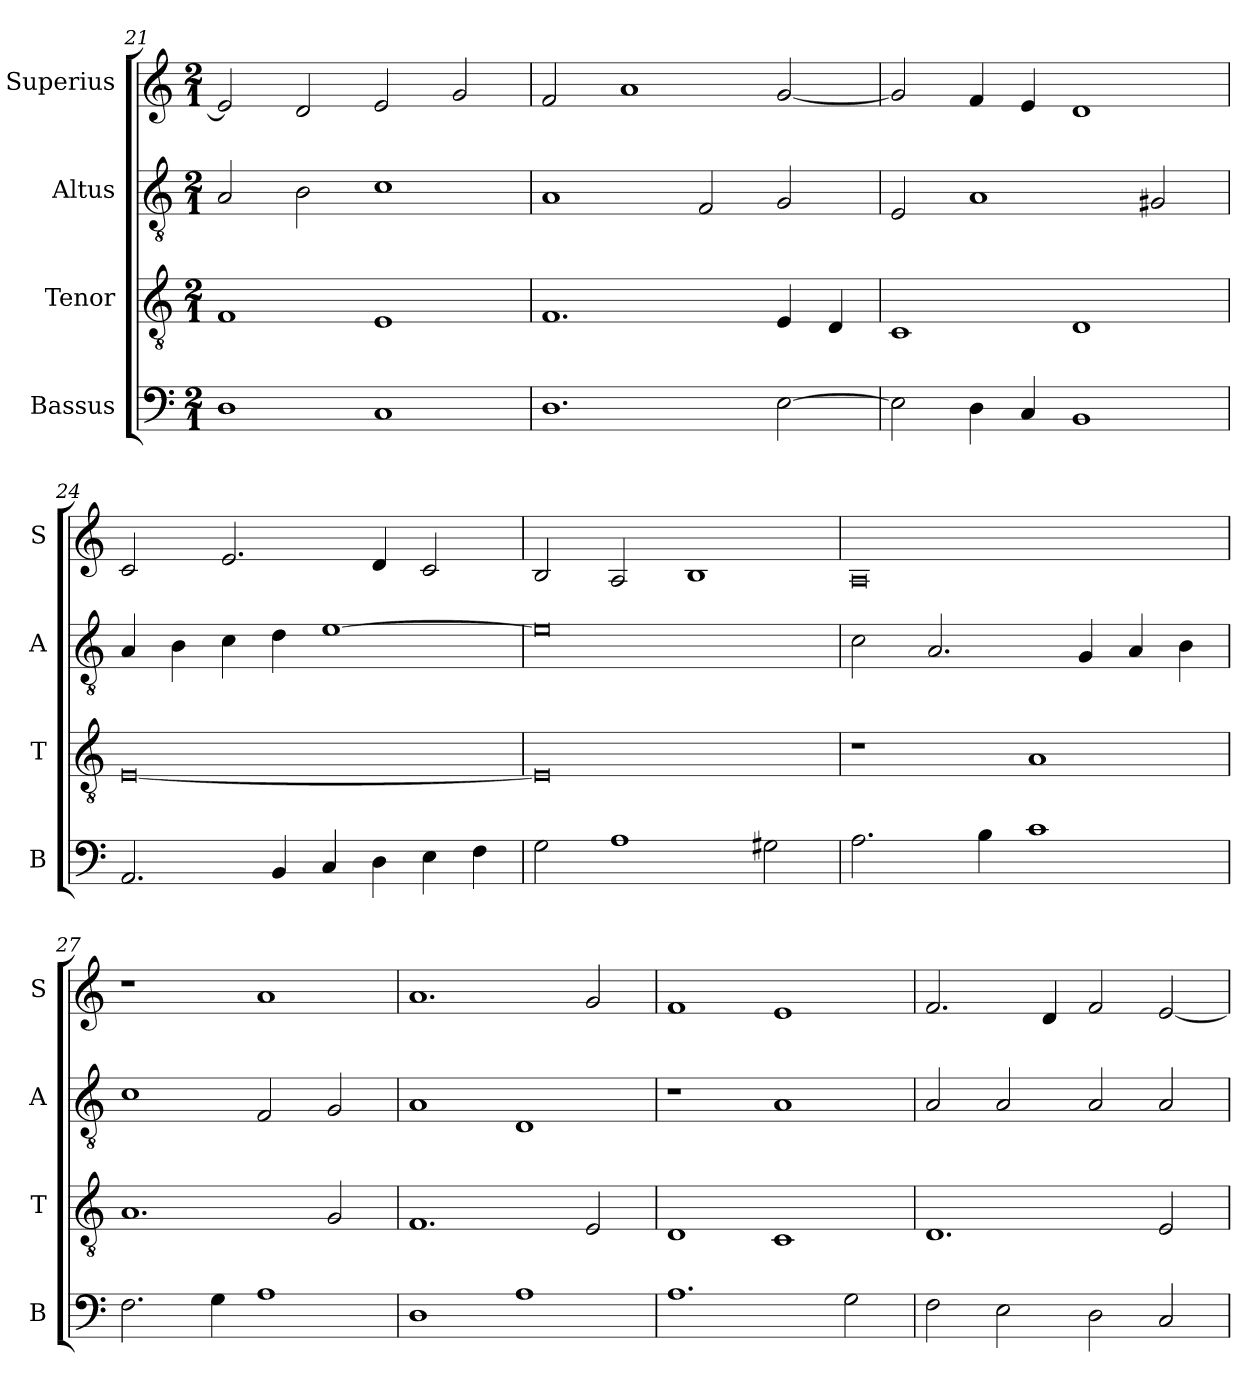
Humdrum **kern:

**kern	**kern	**kern	**kern
*part4	*part3	*part2	*part1
*staff4	*staff3	*staff2	*staff1
*I"Bassus	*I"Tenor	*I"Altus	*I"Superius
*I'B	*I'T	*I'A	*I'S
*clefF4	*clefGv2	*clefGv2	*clefG2
*k[]	*k[]	*k[]	*k[]
*M2/1	*M2/1	*M2/1	*M2/1
=21	=21	=21	=21
1D	1F	2A/	2e/]
.	.	2B\	2d/
1C	1E	1c	2e/
.	.	.	2g/
=22	=22	=22	=22
1.D	1.F	1A	2f/
.	.	.	1a
.	.	2F/	.
[2E\	4E/	2G/	[2g/
.	4D/	.	.
=23	=23	=23	=23
2E\]	1C	2E/	2g/]
4D\	.	1A	4f/
4C/	.	.	4e/
1BB	1D	.	1d
.	.	2G#X/	.
=24	=24	=24	=24
2.AA/	[0E	4A/	2c/
.	.	4B\	.
.	.	4c\	2.e/
4BB/	.	4d\	.
4C/	.	[1e	.
4D\	.	.	4d/
4E\	.	.	2c/
4F\	.	.	.
=25	=25	=25	=25
2G\	0E]	0e]	2B/
1A	.	.	2A/
.	.	.	1B
2G#X\	.	.	.
=26	=26	=26	=26
2.A\	1r	2c\	0A
.	.	2.A/	.
4B\	.	.	.
1c	1A	.	.
.	.	4G/	.
.	.	4A/	.
.	.	4B\	.
=27	=27	=27	=27
2.F\	1.A	1c	1r
4G\	.	.	.
1A	.	2F/	1a
.	2G/	2G/	.
=28	=28	=28	=28
1D	1.F	1A	1.a
1A	.	1D	.
.	2E/	.	2g/
=29	=29	=29	=29
1.A	1D	1r	1f
.	1C	1A	1e
2G\	.	.	.
=30	=30	=30	=30
2F\	1.D	2A/	2.f/
2E\	.	2A/	.
.	.	.	4d/
2D\	.	2A/	2f/
2C/	2E/	2A/	[2e/
=	=	=	=
*-	*-	*-	*-
